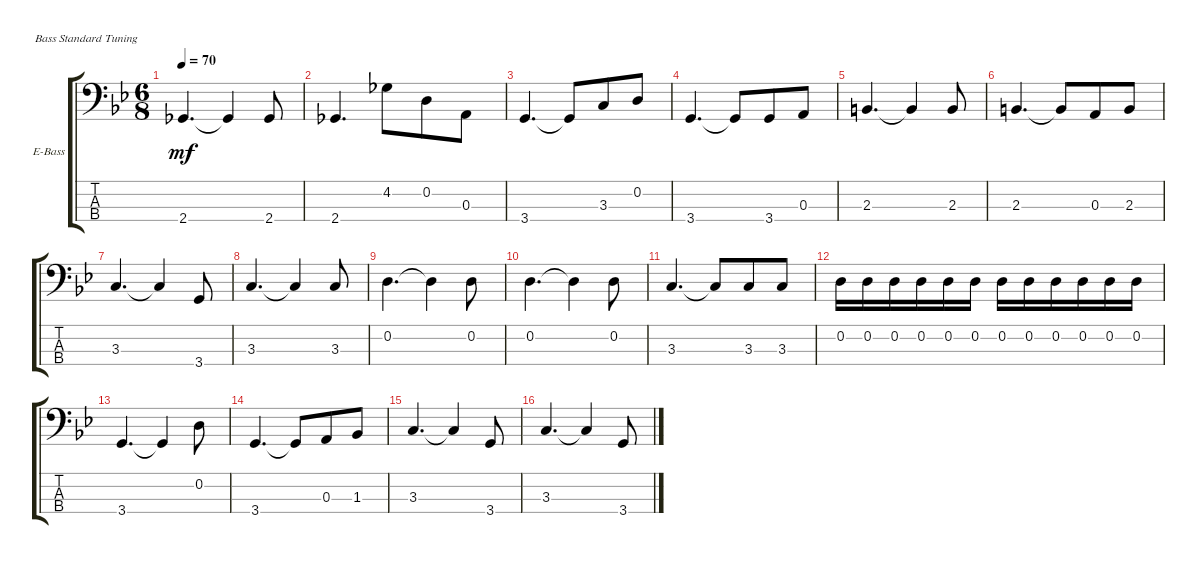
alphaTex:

\defaultSystemsLayout 4
\bracketExtendMode groupsimilarinstruments
\firstSystemTrackNameOrientation horizontal
\otherSystemsTrackNameOrientation horizontal
\track ("Electric Bass" "E-Bass") {instrument electricbassfinger}
\staff {score tabs}
\tuning (G2 D2 A1 E1)
\ts (6 8)
\tempo 70
\clef f4
\ks gminor
2.4.4{d dy mf} 2.4{t}.4 2.4.8 |
2.4.4{d} 4.2.8 0.2.8 0.3.8 |
3.4.4{d} 3.4{t}.8 3.3.8 0.2.8 |
3.4.4{d} 3.4{t}.8 3.4.8 0.3.8 |
2.3.4{d} 2.3{t}.4 2.3.8 |
2.3.4{d} 2.3{t}.8 0.3.8 2.3.8 |
3.3.4{d} 3.3{t}.4 3.4.8 |
3.3.4{d} 3.3{t}.4 3.3.8 |
0.2.4{d} 0.2{t}.4 0.2.8 |
0.2.4{d} 0.2{t}.4 0.2.8 |
3.3.4{d} 3.3{t}.8 3.3.8 3.3.8 |
0.2.16 0.2.16 0.2.16 0.2.16 0.2.16 0.2.16 0.2.16 0.2.16 0.2.16 0.2.16 0.2.16 0.2.16 |
3.4.4{d} 3.4{t}.4 0.2.8 |
3.4.4{d} 3.4{t}.8 0.3.8 1.3.8 |
3.3.4{d} 3.3{t}.4 3.4.8 |
3.3.4{d} 3.3{t}.4 3.4.8
